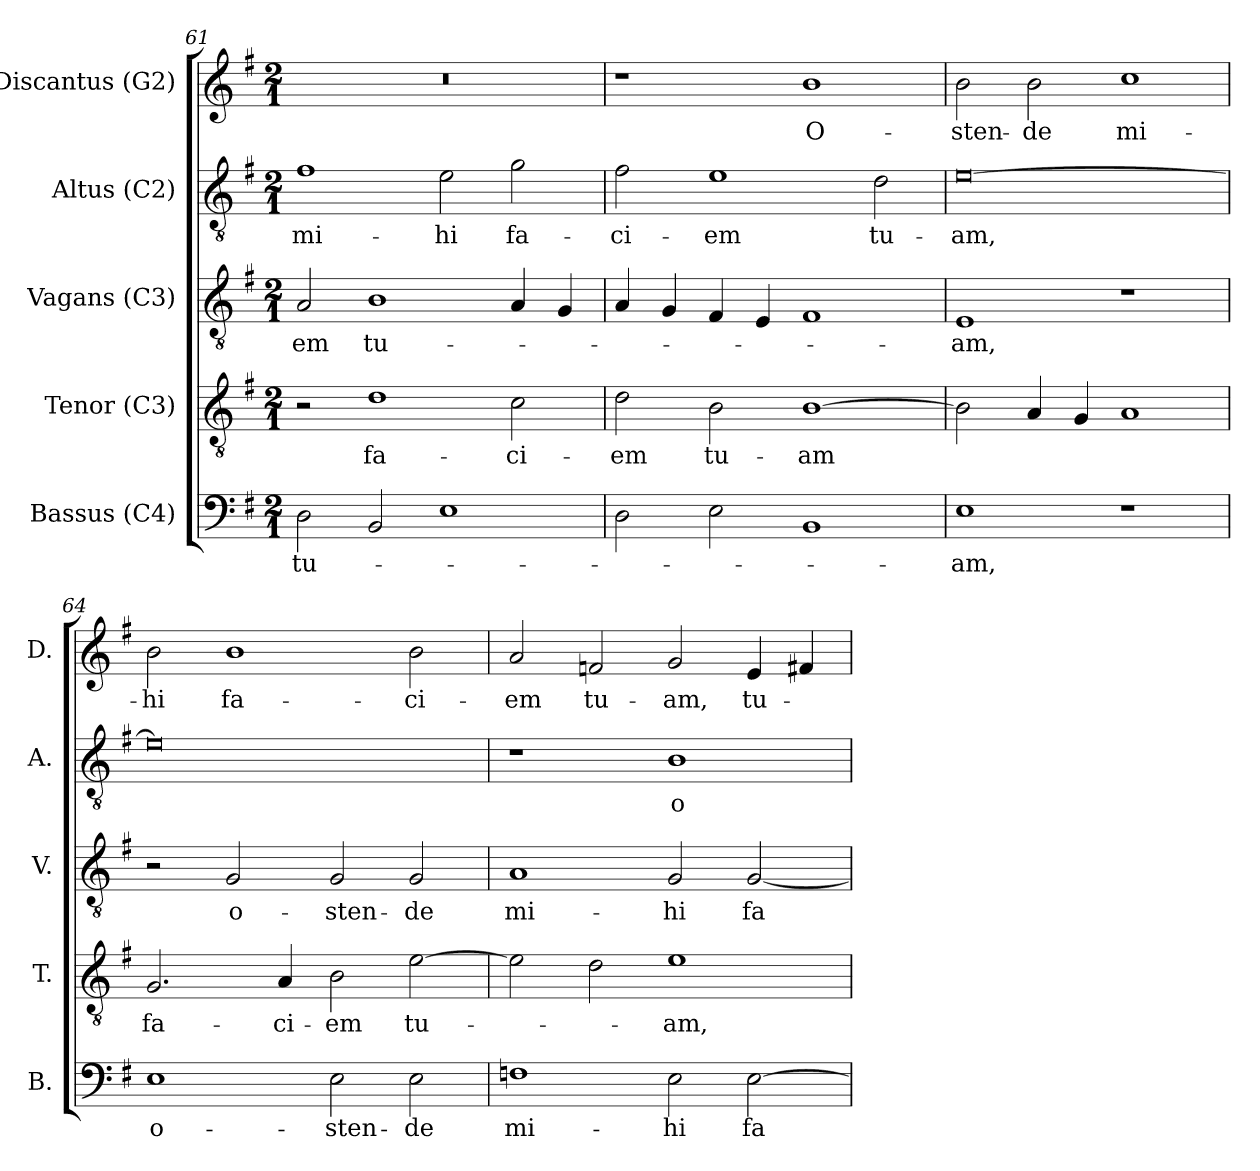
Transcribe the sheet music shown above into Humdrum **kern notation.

**kern	**text	**kern	**text	**kern	**text	**kern	**text	**kern	**text
*part5	*part5	*part4	*part4	*part3	*part3	*part2	*part2	*part1	*part1
*staff5	*staff5	*staff4	*staff4	*staff3	*staff3	*staff2	*staff2	*staff1	*staff1
*I"Bassus (C4)	*	*I"Tenor (C3)	*	*I"Vagans (C3)	*	*I"Altus (C2)	*	*I"Discantus (G2)	*
*I'B.	*	*I'T.	*	*I'V.	*	*I'A.	*	*I'D.	*
*clefF4	*	*clefGv2	*	*clefGv2	*	*clefGv2	*	*clefG2	*
*	*	*ITrd7c12	*	*ITrd7c12	*	*ITrd7c12	*	*	*
*k[f#]	*	*k[f#]	*	*k[f#]	*	*k[f#]	*	*k[f#]	*
*G:	*	*G:	*	*G:	*	*G:	*	*G:	*
*M2/1	*	*M2/1	*	*M2/1	*	*M2/1	*	*M2/1	*
=61	=61	=61	=61	=61	=61	=61	=61	=61	=61
!	!LO:LY:b:color=#000000	!	!	!	!	!	!	!	!
!	!	!	!	!	!LO:LY:b:color=#000000	!	!	!	!
!	!	!	!	!	!	!	!LO:LY:b:color=#000000	!LO:N:vis=1	!
2Di\	tu-	2r	.	2AAi/	-em	1F#i	mi-	0r	.
!	!	!	!LO:LY:b:color=#000000	!	!	!	!	!	!
!	!	!	!	!	!LO:LY:b:color=#000000	!	!	!	!
2BBi/	.	1Di	fa-	1BBi	tu-	.	.	.	.
!	!	!	!	!	!	!	!LO:LY:b:color=#000000	!	!
1Ei	.	.	.	.	.	2Ei\	-hi	.	.
!	!	!	!LO:LY:b:color=#000000	!	!	!	!	!	!
!	!	!	!	!	!	!	!LO:LY:b:color=#000000	!	!
.	.	2Ci\	-ci-	4AAi/	.	2Gi\	fa-	.	.
.	.	.	.	4GGi/	.	.	.	.	.
=62	=62	=62	=62	=62	=62	=62	=62	=62	=62
!	!	!	!LO:LY:b:color=#000000	!	!	!	!	!	!
!	!	!	!	!	!	!	!LO:LY:b:color=#000000	!	!
2Di\	.	2Di\	-em	4AAi/	.	2F#i\	-ci-	1r	.
.	.	.	.	4GGi/	.	.	.	.	.
!	!	!	!LO:LY:b:color=#000000	!	!	!	!	!	!
!	!	!	!	!	!	!	!LO:LY:b:color=#000000	!	!
2Ei\	.	2BBi\	tu-	4FF#i/	.	1Ei	-em	.	.
.	.	.	.	4EEi/	.	.	.	.	.
!	!	!	!LO:LY:b:color=#000000	!	!	!	!	!	!
!	!	!	!	!	!	!	!	!	!LO:LY:b:color=#000000
1BBi	.	[1BBi	-am	1FF#i	.	.	.	1bi	O-
!	!	!	!	!	!	!	!LO:LY:b:color=#000000	!	!
.	.	.	.	.	.	2Di\	tu-	.	.
=63	=63	=63	=63	=63	=63	=63	=63	=63	=63
!	!LO:LY:b:color=#000000	!	!	!	!	!	!	!	!
!	!	!	!	!	!LO:LY:b:color=#000000	!	!	!	!
!	!	!	!	!	!	!	!LO:LY:b:color=#000000	!	!
!	!	!	!	!	!	!	!	!	!LO:LY:b:color=#000000
1Ei	-am,	2BBi\]	.	1EEi	-am,	[0Ei	-am,	2bi\	-sten-
!	!	!	!	!	!	!	!	!	!LO:LY:b:color=#000000
.	.	4AAi/	.	.	.	.	.	2bi\	-de
.	.	4GGi/	.	.	.	.	.	.	.
!	!	!	!	!	!	!	!	!	!LO:LY:b:color=#000000
1r	.	1AAi	.	1r	.	.	.	1cci	mi-
!!LO:PB:g=z
=64	=64	=64	=64	=64	=64	=64	=64	=64	=64
!	!LO:LY:b:color=#000000	!	!	!	!	!	!	!	!
!	!	!	!LO:LY:b:color=#000000	!	!	!	!	!	!
!	!	!	!	!	!	!	!	!	!LO:LY:b:color=#000000
1Ei	o-	2.GGi/	fa-	2r	.	0Ei]	.	2bi\	-hi
!	!	!	!	!	!LO:LY:b:color=#000000	!	!	!	!
!	!	!	!	!	!	!	!	!	!LO:LY:b:color=#000000
.	.	.	.	2GGi/	o-	.	.	1bi	fa-
!	!	!	!LO:LY:b:color=#000000	!	!	!	!	!	!
.	.	4AAi/	-ci-	.	.	.	.	.	.
!	!LO:LY:b:color=#000000	!	!	!	!	!	!	!	!
!	!	!	!LO:LY:b:color=#000000	!	!	!	!	!	!
!	!	!	!	!	!LO:LY:b:color=#000000	!	!	!	!
2Ei\	-sten-	2BBi\	-em	2GGi/	-sten-	.	.	.	.
!	!LO:LY:b:color=#000000	!	!	!	!	!	!	!	!
!	!	!	!LO:LY:b:color=#000000	!	!	!	!	!	!
!	!	!	!	!	!LO:LY:b:color=#000000	!	!	!	!
!	!	!	!	!	!	!	!	!	!LO:LY:b:color=#000000
2Ei\	-de	[2Ei\	tu-	2GGi/	-de	.	.	2bi\	-ci-
=65	=65	=65	=65	=65	=65	=65	=65	=65	=65
!	!LO:LY:b:color=#000000	!	!	!	!	!	!	!	!
!	!	!	!	!	!LO:LY:b:color=#000000	!	!	!	!
!	!	!	!	!	!	!	!	!	!LO:LY:b:color=#000000
1Fni	mi-	2Ei\]	.	1AAi	mi-	1r	.	2ai/	-em
!	!	!	!	!	!	!	!	!	!LO:LY:b:color=#000000
.	.	2Di\	.	.	.	.	.	2fi/	tu-
!	!LO:LY:b:color=#000000	!	!	!	!	!	!	!	!
!	!	!	!LO:LY:b:color=#000000	!	!	!	!	!	!
!	!	!	!	!	!LO:LY:b:color=#000000	!	!	!	!
!	!	!	!	!	!	!	!LO:LY:b:color=#000000	!	!
!	!	!	!	!	!	!	!	!	!LO:LY:b:color=#000000
2Ei\	-hi	1Ei	-am,	2GGi/	-hi	1BBi	o-	2gi/	-am,
!	!LO:LY:b:color=#000000	!	!	!	!	!	!	!	!
!	!	!	!	!	!LO:LY:b:color=#000000	!	!	!	!
!	!	!	!	!	!	!	!	!	!LO:LY:b:color=#000000
[2Ei\	fa-	.	.	[2GGi/	fa-	.	.	4ei/	tu-
.	.	.	.	.	.	.	.	4f#i/	.
=	=	=	=	=	=	=	=	=	=
*-	*-	*-	*-	*-	*-	*-	*-	*-	*-
